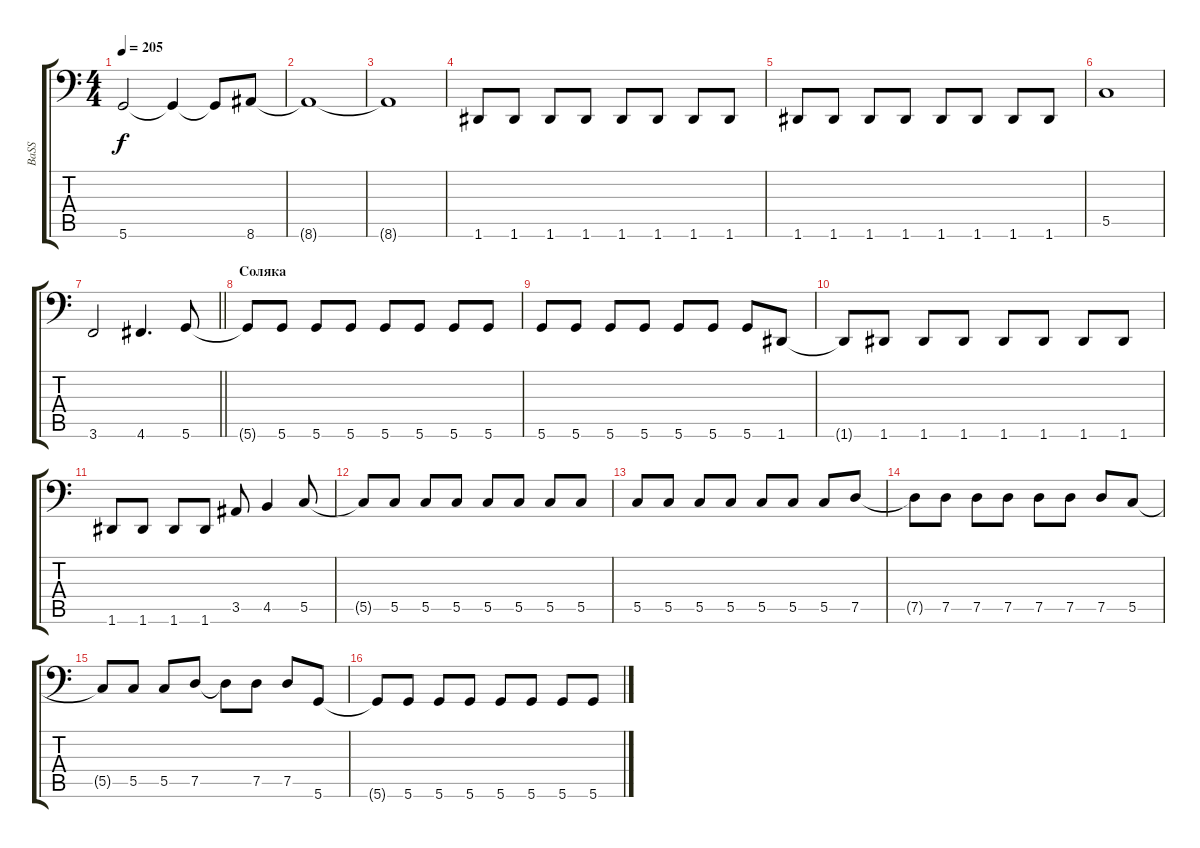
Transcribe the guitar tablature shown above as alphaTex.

\track ("BaSS" "BaSS") {instrument electricbassfinger}
\staff {score tabs}
\tuning (D3 A2 F2 C2 G1 D1) {hide}
\ts (4 4)
\tempo 205
\clef f4
\ks c
5.6{t}.2{dy f} 5.6{t}.4 5.6{t}.8 8.6.8 |
8.6{t}.1 |
8.6{t}.1 |
1.6.8 1.6.8 1.6.8 1.6.8 1.6.8 1.6.8 1.6.8 1.6.8 |
1.6.8 1.6.8 1.6.8 1.6.8 1.6.8 1.6.8 1.6.8 1.6.8 |
5.5.1 |
\barLineRight lightlight
3.6.2 4.6.4{d} 5.6.8 |
\section ("" "Соляка")
5.6{t}.8 5.6.8 5.6.8 5.6.8 5.6.8 5.6.8 5.6.8 5.6.8 |
5.6.8 5.6.8 5.6.8 5.6.8 5.6.8 5.6.8 5.6.8 1.6.8 |
1.6{t}.8 1.6.8 1.6.8 1.6.8 1.6.8 1.6.8 1.6.8 1.6.8 |
1.6.8 1.6.8 1.6.8 1.6.8 3.5.8 4.5.4 5.5.8 |
5.5{t}.8 5.5.8 5.5.8 5.5.8 5.5.8 5.5.8 5.5.8 5.5.8 |
5.5.8 5.5.8 5.5.8 5.5.8 5.5.8 5.5.8 5.5.8 7.5.8 |
7.5{t}.8 7.5.8 7.5.8 7.5.8 7.5.8 7.5.8 7.5.8 5.5.8 |
5.5{t}.8 5.5.8 5.5.8 7.5.8 7.5{t}.8 7.5.8 7.5.8 5.6.8 |
5.6{t}.8 5.6.8 5.6.8 5.6.8 5.6.8 5.6.8 5.6.8 5.6.8
